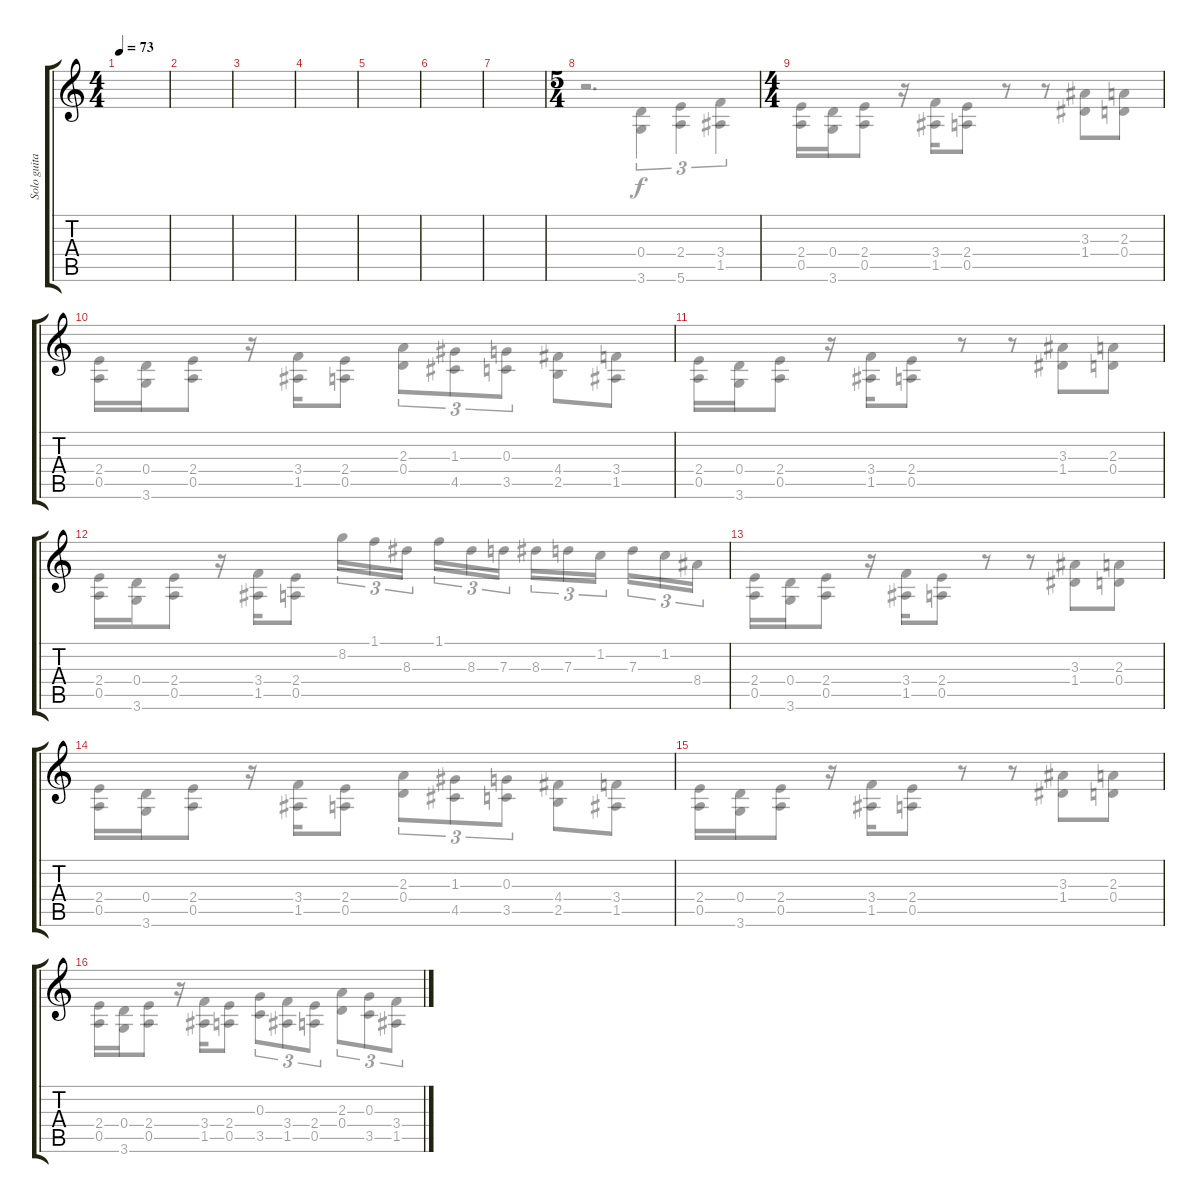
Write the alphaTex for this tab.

\track ("Solo guitar" "Solo guita") {instrument overdrivenguitar}
\staff {score tabs}
\tuning (E4 B3 G3 D3 A2 E2) {hide}
\voice
\ts (4 4)
\tempo 73
\clef g2
\ks c
|
|
|
|
|
|
|
\ts (5 4)
|
\ts (4 4)
|
|
|
|
|
|
|
\voice
\clef g2
\ks c
|
|
|
|
|
|
|
r.2{d} (0.4 3.6).4{tu (3 2)} (2.4 5.6).4{tu (3 2)} (3.4 1.5).4{tu (3 2)} |
(2.4 0.5).16 (0.4 3.6).16 (2.4 0.5).8 r.16 (3.4 1.5).16 (2.4 0.5).8 r.8 r.8 (3.3 1.4).8 (2.3 0.4).8 |
(2.4 0.5).16 (0.4 3.6).16 (2.4 0.5).8 r.16 (3.4 1.5).16 (2.4 0.5).8 (2.3 0.4).8{tu (3 2)} (1.3 4.5).8{tu (3 2)} (0.3 3.5).8{tu (3 2)} (4.4 2.5).8 (3.4 1.5).8 |
(2.4 0.5).16 (0.4 3.6).16 (2.4 0.5).8 r.16 (3.4 1.5).16 (2.4 0.5).8 r.8 r.8 (3.3 1.4).8 (2.3 0.4).8 |
(2.4 0.5).16 (0.4 3.6).16 (2.4 0.5).8 r.16 (3.4 1.5).16 (2.4 0.5).8 8.2.16{tu (3 2)} 1.1.16{tu (3 2)} 8.3.16{tu (3 2) beam splitsecondary} 1.1.16{tu (3 2)} 8.3.16{tu (3 2)} 7.3.16{tu (3 2)} 8.3.16{tu (3 2)} 7.3.16{tu (3 2)} 1.2.16{tu (3 2) beam splitsecondary} 7.3.16{tu (3 2)} 1.2.16{tu (3 2)} 8.4.16{tu (3 2)} |
(2.4 0.5).16 (0.4 3.6).16 (2.4 0.5).8 r.16 (3.4 1.5).16 (2.4 0.5).8 r.8 r.8 (3.3 1.4).8 (2.3 0.4).8 |
(2.4 0.5).16 (0.4 3.6).16 (2.4 0.5).8 r.16 (3.4 1.5).16 (2.4 0.5).8 (2.3 0.4).8{tu (3 2)} (1.3 4.5).8{tu (3 2)} (0.3 3.5).8{tu (3 2)} (4.4 2.5).8 (3.4 1.5).8 |
(2.4 0.5).16 (0.4 3.6).16 (2.4 0.5).8 r.16 (3.4 1.5).16 (2.4 0.5).8 r.8 r.8 (3.3 1.4).8 (2.3 0.4).8 |
(2.4 0.5).16 (0.4 3.6).16 (2.4 0.5).8 r.16 (3.4 1.5).16 (2.4 0.5).8 (0.3 3.5).8{tu (3 2)} (3.4 1.5).8{tu (3 2)} (2.4 0.5).8{tu (3 2)} (2.3 0.4).8{tu (3 2)} (0.3 3.5).8{tu (3 2)} (3.4 1.5).8{tu (3 2)}
